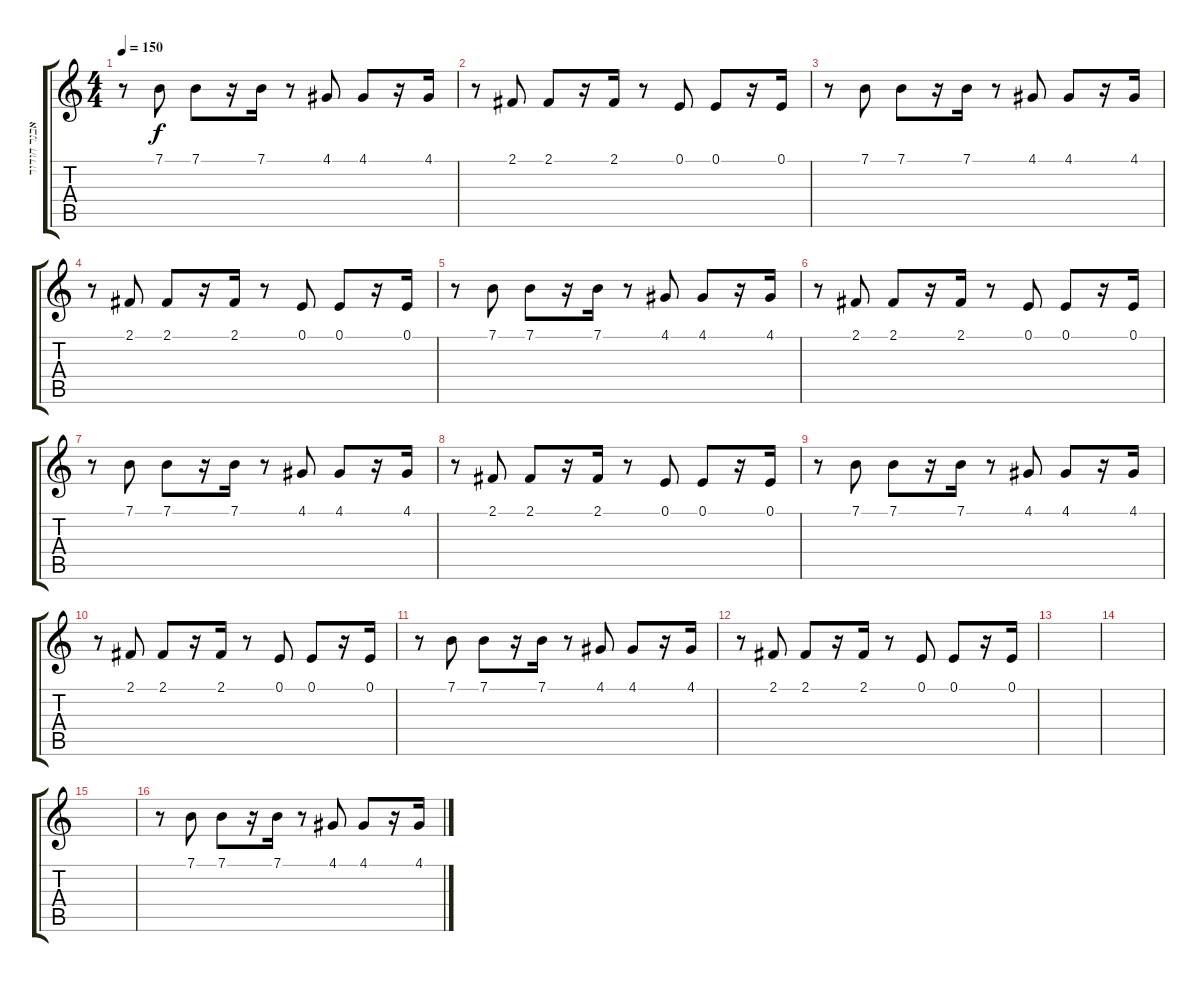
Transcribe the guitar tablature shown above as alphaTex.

\track ("אבנר חודורוב 3" "אבנר חודור") {instrument synthbrass1}
\staff {score tabs}
\tuning (E4 B3 G3 D3 A2 E2) {hide}
\ts (4 4)
\tempo 150
\clef g2
\ks c
r.8{dy f} 7.1.8 7.1.8 r.16 7.1.16 r.8 4.1.8 4.1.8 r.16 4.1.16 |
r.8 2.1.8 2.1.8 r.16 2.1.16 r.8 0.1.8 0.1.8 r.16 0.1.16 |
r.8 7.1.8 7.1.8 r.16 7.1.16 r.8 4.1.8 4.1.8 r.16 4.1.16 |
r.8 2.1.8 2.1.8 r.16 2.1.16 r.8 0.1.8 0.1.8 r.16 0.1.16 |
r.8 7.1.8 7.1.8 r.16 7.1.16 r.8 4.1.8 4.1.8 r.16 4.1.16 |
r.8 2.1.8 2.1.8 r.16 2.1.16 r.8 0.1.8 0.1.8 r.16 0.1.16 |
r.8 7.1.8 7.1.8 r.16 7.1.16 r.8 4.1.8 4.1.8 r.16 4.1.16 |
r.8 2.1.8 2.1.8 r.16 2.1.16 r.8 0.1.8 0.1.8 r.16 0.1.16 |
r.8 7.1.8 7.1.8 r.16 7.1.16 r.8 4.1.8 4.1.8 r.16 4.1.16 |
r.8 2.1.8 2.1.8 r.16 2.1.16 r.8 0.1.8 0.1.8 r.16 0.1.16 |
r.8 7.1.8 7.1.8 r.16 7.1.16 r.8 4.1.8 4.1.8 r.16 4.1.16 |
r.8 2.1.8 2.1.8 r.16 2.1.16 r.8 0.1.8 0.1.8 r.16 0.1.16 |
|
|
|
r.8 7.1.8 7.1.8 r.16 7.1.16 r.8 4.1.8 4.1.8 r.16 4.1.16
